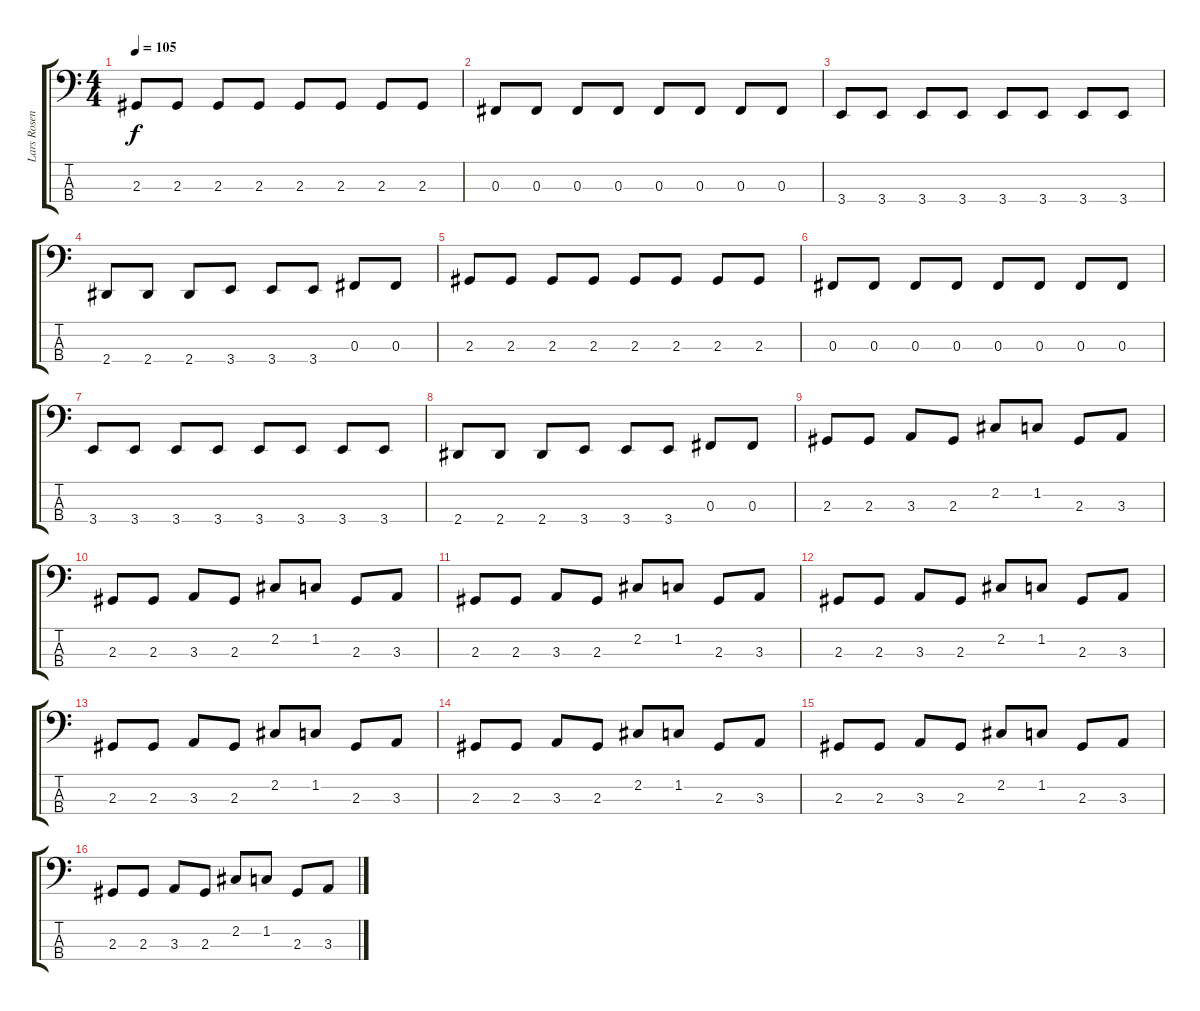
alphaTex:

\track ("Lars Rosenberg (bass)" "Lars Rosen") {instrument electricbassfinger}
\staff {score tabs}
\tuning (E2 B1 Gb1 Db1) {hide}
\ts (4 4)
\tempo 105
\clef f4
\ks c
2.3.8{dy f} 2.3.8 2.3.8 2.3.8 2.3.8 2.3.8 2.3.8 2.3.8 |
0.3.8 0.3.8 0.3.8 0.3.8 0.3.8 0.3.8 0.3.8 0.3.8 |
3.4.8 3.4.8 3.4.8 3.4.8 3.4.8 3.4.8 3.4.8 3.4.8 |
2.4.8 2.4.8 2.4.8 3.4.8 3.4.8 3.4.8 0.3.8 0.3.8 |
2.3.8 2.3.8 2.3.8 2.3.8 2.3.8 2.3.8 2.3.8 2.3.8 |
0.3.8 0.3.8 0.3.8 0.3.8 0.3.8 0.3.8 0.3.8 0.3.8 |
3.4.8 3.4.8 3.4.8 3.4.8 3.4.8 3.4.8 3.4.8 3.4.8 |
2.4.8 2.4.8 2.4.8 3.4.8 3.4.8 3.4.8 0.3.8 0.3.8 |
2.3.8 2.3.8 3.3.8 2.3.8 2.2.8 1.2.8 2.3.8 3.3.8 |
2.3.8 2.3.8 3.3.8 2.3.8 2.2.8 1.2.8 2.3.8 3.3.8 |
2.3.8 2.3.8 3.3.8 2.3.8 2.2.8 1.2.8 2.3.8 3.3.8 |
2.3.8 2.3.8 3.3.8 2.3.8 2.2.8 1.2.8 2.3.8 3.3.8 |
2.3.8 2.3.8 3.3.8 2.3.8 2.2.8 1.2.8 2.3.8 3.3.8 |
2.3.8 2.3.8 3.3.8 2.3.8 2.2.8 1.2.8 2.3.8 3.3.8 |
2.3.8 2.3.8 3.3.8 2.3.8 2.2.8 1.2.8 2.3.8 3.3.8 |
2.3.8 2.3.8 3.3.8 2.3.8 2.2.8 1.2.8 2.3.8 3.3.8
